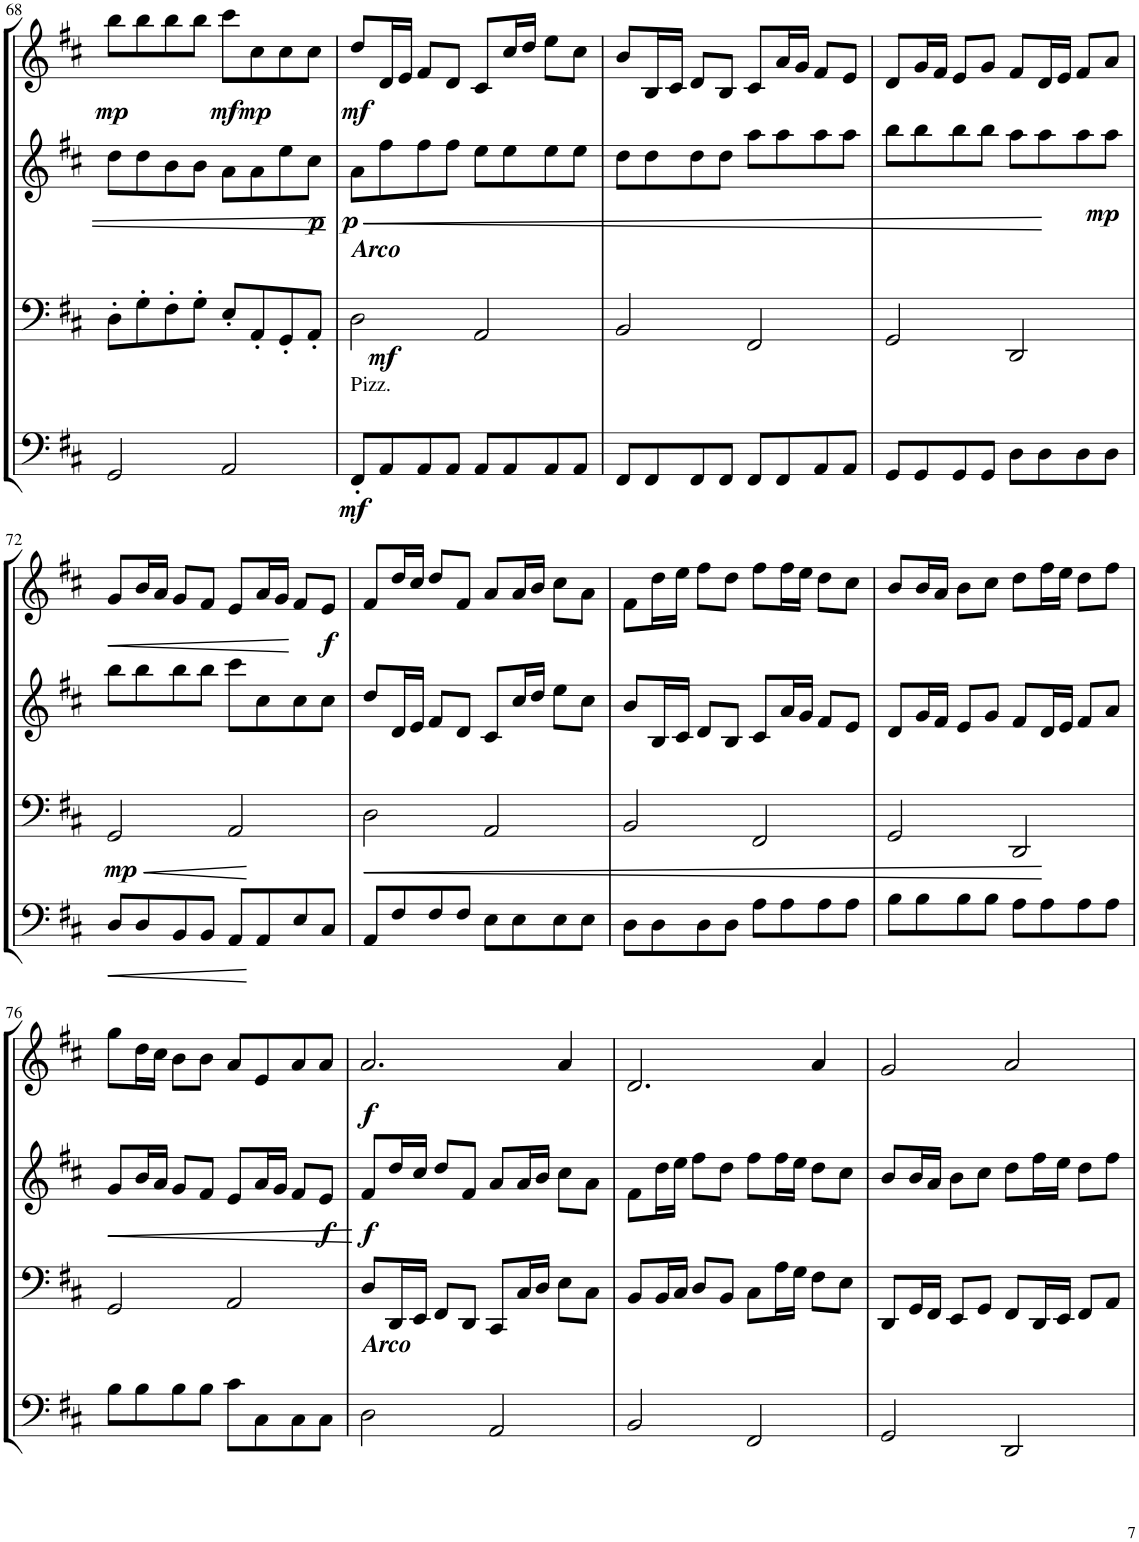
**kern	**kern	**dynam	**kern	**dynam	**kern	**dynam	**kern	**dynam
*part5	*part4	*part4	*part3	*part3	*part2	*part2	*part1	*part1
*staff5	*staff4	*staff4	*staff3	*staff3	*staff2	*staff2	*staff1	*staff1
*I"Optional Violoncello	*I"Violoncello II	*	*I"Violoncello I	*	*I"Violin II	*	*I"Violin I	*
*I'Vc	*I'Vc	*	*	*	*I'Vln	*	*I'Vln	*
!!LO:PB:g=z
*clefF4	*clefF4	*	*clefF4	*	*clefG2	*	*clefG2	*
*k[f#c#]	*k[f#c#]	*	*k[f#c#]	*	*k[f#c#]	*	*k[f#c#]	*
*M4/4	*M4/4	*	*M4/4	*	*M4/4	*	*M4/4	*
=68	=68	=68	=68	=68	=68	=68	=68	=68
!	!	!	!	!	!	!	!	!LO:DY:b
1r	2GG/	.	8D'\L	.	8dd\L	.	8bb\L	mp
.	.	.	8G'\	.	8dd\	.	8bb\	.
.	.	.	8F#'\	.	8b\	.	8bb\	.
.	.	.	8G'\J	.	8b\J	.	8bb\J	.
!	!	!	!	!	!	!	!	!LO:DY:b
.	2AA/	.	8E'/L	.	8a\L	.	8ccc#\L	mf
!	!	!	!	!	!	!	!	!LO:DY:b
.	.	.	8AA'/	.	8a\	.	8cc#\	mp
.	.	.	8GG'/	.	8ee\	.	8cc#\	.
!	!	!	!	!	!	!LO:DY:b	!	!
.	.	.	8AA'/J	.	8cc#\J	p	8cc#\J	.
=69	=69	=69	=69	=69	=69	=69	=69	=69
!	!	!	!LO:TX:a:Bi:t=Arco	!	!	!	!	!
!	!LO:TX:a:t=Pizz.	!	!	!	!	!	!	!
!	!	!LO:DY:b	!	!LO:DY:b	!	!LO:HP:b	!	!
!	!	!	!	!	!	!LO:DY:n=1:b	!	!LO:DY:b
1r	8FF#'/L	mf	2D\	mf	8a\L	< p	8dd/L	mf
.	8AA/	.	.	.	8ff#\	.	16d/L	.
.	.	.	.	.	.	.	16e/JJ	.
.	8AA/	.	.	.	8ff#\	.	8f#/L	.
.	8AA/J	.	.	.	8ff#\J	.	8d/J	.
.	8AA/L	.	2AA/	.	8ee\L	.	8c#/L	.
.	8AA/	.	.	.	8ee\	.	16cc#/L	.
.	.	.	.	.	.	.	16dd/JJ	.
.	8AA/	.	.	.	8ee\	.	8ee\L	.
.	8AA/J	.	.	.	8ee\J	.	8cc#\J	.
=70	=70	=70	=70	=70	=70	=70	=70	=70
1r	8FF#/L	.	2BB/	.	8dd\L	.	8b/L	.
.	8FF#/	.	.	.	8dd\	.	16B/L	.
.	.	.	.	.	.	.	16c#/JJ	.
.	8FF#/	.	.	.	8dd\	.	8d/L	.
.	8FF#/J	.	.	.	8dd\J	.	8B/J	.
.	8FF#/L	.	2FF#/	.	8aa\L	.	8c#/L	.
.	8FF#/	.	.	.	8aa\	.	16a/L	.
.	.	.	.	.	.	.	16g/JJ	.
.	8AA/	.	.	.	8aa\	.	8f#/L	.
.	8AA/J	.	.	.	8aa\J	.	8e/J	.
=71	=71	=71	=71	=71	=71	=71	=71	=71
1r	8GG/L	.	2GG/	.	8bb\L	.	8d/L	.
.	8GG/	.	.	.	8bb\	.	16g/L	.
.	.	.	.	.	.	.	16f#/JJ	.
.	8GG/	.	.	.	8bb\	.	8e/L	.
.	8GG/J	.	.	.	8bb\J	.	8g/J	.
.	8D\L	.	2DD/	.	8aa\L	.	8f#/L	.
.	8D\	.	.	.	8aa\	.	16d/L	.
.	.	.	.	.	.	.	16e/JJ	.
.	8D\	.	.	.	8aa\	.	8f#/L	.
!	!	!	!	!	!	!LO:DY:b	!	!
.	8D\J	.	.	.	8aa\J	mp	8a/J	.
.	.	.	.	.	.	[	.	.
!!LO:LB:g=z
=72	=72	=72	=72	=72	=72	=72	=72	=72
!	!	!LO:HP:b	!	!LO:HP:b	!	!	!	!LO:HP:b
!	!	!	!	!LO:DY:n=1:b	!	!	!	!
1r	8D/L	<	2GG/	< mp	8bb\L	.	8g/L	<
.	8D/	.	.	.	8bb\	.	16b/L	.
.	.	.	.	.	.	.	16a/JJ	.
.	8BB/	.	.	.	8bb\	.	8g/L	.
.	8BB/J	.	.	.	8bb\J	.	8f#/J	.
.	8AA/L	.	2AA/	.	8ccc#\L	.	8e/L	.
.	8AA/	.	.	.	8cc#\	.	16a/L	.
.	.	.	.	.	.	.	16g/JJ	.
.	8E/	.	.	.	8cc#\	.	8f#/L	.
!	!	!	!	!	!	!	!	!LO:DY:b
.	8C#/J	.	.	.	8cc#\J	.	8e/J	f
.	.	[	.	[	.	.	.	[
=73	=73	=73	=73	=73	=73	=73	=73	=73
!	!	!	!	!LO:HP:b	!	!	!	!
1r	8AA/L	.	2D\	<	8dd/L	.	8f#/L	.
.	8F#/	.	.	.	16d/L	.	16dd/L	.
.	.	.	.	.	16e/JJ	.	16cc#/JJ	.
.	8F#/	.	.	.	8f#/L	.	8dd/L	.
.	8F#/J	.	.	.	8d/J	.	8f#/J	.
.	8E\L	.	2AA/	.	8c#/L	.	8a/L	.
.	8E\	.	.	.	16cc#/L	.	16a/L	.
.	.	.	.	.	16dd/JJ	.	16b/JJ	.
.	8E\	.	.	.	8ee\L	.	8cc#\L	.
.	8E\J	.	.	.	8cc#\J	.	8a\J	.
=74	=74	=74	=74	=74	=74	=74	=74	=74
1r	8D\L	.	2BB/	.	8b/L	.	8f#\L	.
.	8D\	.	.	.	16B/L	.	16dd\L	.
.	.	.	.	.	16c#/JJ	.	16ee\JJ	.
.	8D\	.	.	.	8d/L	.	8ff#\L	.
.	8D\J	.	.	.	8B/J	.	8dd\J	.
.	8A\L	.	2FF#/	.	8c#/L	.	8ff#\L	.
.	8A\	.	.	.	16a/L	.	16ff#\L	.
.	.	.	.	.	16g/JJ	.	16ee\JJ	.
.	8A\	.	.	.	8f#/L	.	8dd\L	.
.	8A\J	.	.	.	8e/J	.	8cc#\J	.
=75	=75	=75	=75	=75	=75	=75	=75	=75
2GG	8B\L	.	2GG/	.	8d/L	.	8b/L	.
.	8B\	.	.	.	16g/L	.	16b/L	.
.	.	.	.	.	16f#/JJ	.	16a/JJ	.
.	8B\	.	.	.	8e/L	.	8b\L	.
.	8B\J	.	.	.	8g/J	.	8cc#\J	.
2DD	8A\L	.	2DD/	.	8f#/L	.	8dd\L	.
.	8A\	.	.	.	16d/L	.	16ff#\L	.
.	.	.	.	.	16e/JJ	.	16ee\JJ	.
.	8A\	.	.	.	8f#/L	.	8dd\L	.
.	8A\J	.	.	.	8a/J	.	8ff#\J	.
.	.	.	.	[	.	.	.	.
!!LO:LB:g=z
=76	=76	=76	=76	=76	=76	=76	=76	=76
!	!	!	!	!	!	!LO:HP:b	!	!
1r	8B\L	.	2GG/	.	8g/L	<	8gg\L	.
.	8B\	.	.	.	16b/L	.	16dd\L	.
.	.	.	.	.	16a/JJ	.	16cc#\JJ	.
.	8B\	.	.	.	8g/L	.	8b\L	.
.	8B\J	.	.	.	8f#/J	.	8b\J	.
.	8c#\L	.	2AA/	.	8e/L	.	8a/L	.
.	8C#\	.	.	.	16a/L	.	8e/	.
.	.	.	.	.	16g/JJ	.	.	.
.	8C#\	.	.	.	8f#/L	.	8a/	.
!	!	!	!	!	!	!LO:DY:b	!	!
.	8C#\J	.	.	.	8e/J	f	8a/J	.
.	.	.	.	.	.	[	.	.
=77	=77	=77	=77	=77	=77	=77	=77	=77
!	!LO:TX:a:Bi:t=Arco	!	!	!	!	!	!	!
!	!	!	!	!	!	!LO:DY:b	!	!LO:DY:b
1r	2D\	.	8D/L	.	8f#/L	f	2.a/	f
.	.	.	16DD/L	.	16dd/L	.	.	.
.	.	.	16EE/JJ	.	16cc#/JJ	.	.	.
.	.	.	8FF#/L	.	8dd/L	.	.	.
.	.	.	8DD/J	.	8f#/J	.	.	.
.	2AA/	.	8CC#/L	.	8a/L	.	.	.
.	.	.	16C#/L	.	16a/L	.	.	.
.	.	.	16D/JJ	.	16b/JJ	.	.	.
.	.	.	8E\L	.	8cc#\L	.	4a/	.
.	.	.	8C#\J	.	8a\J	.	.	.
=78	=78	=78	=78	=78	=78	=78	=78	=78
1r	2BB/	.	8BB/L	.	8f#\L	.	2.d/	.
.	.	.	16BB/L	.	16dd\L	.	.	.
.	.	.	16C#/JJ	.	16ee\JJ	.	.	.
.	.	.	8D/L	.	8ff#\L	.	.	.
.	.	.	8BB/J	.	8dd\J	.	.	.
.	2FF#/	.	8C#\L	.	8ff#\L	.	.	.
.	.	.	16A\L	.	16ff#\L	.	.	.
.	.	.	16G\JJ	.	16ee\JJ	.	.	.
.	.	.	8F#\L	.	8dd\L	.	4a/	.
.	.	.	8E\J	.	8cc#\J	.	.	.
=79	=79	=79	=79	=79	=79	=79	=79	=79
1r	2GG/	.	8DD/L	.	8b/L	.	2g/	.
.	.	.	16GG/L	.	16b/L	.	.	.
.	.	.	16FF#/JJ	.	16a/JJ	.	.	.
.	.	.	8EE/L	.	8b\L	.	.	.
.	.	.	8GG/J	.	8cc#\J	.	.	.
.	2DD/	.	8FF#/L	.	8dd\L	.	2a/	.
.	.	.	16DD/L	.	16ff#\L	.	.	.
.	.	.	16EE/JJ	.	16ee\JJ	.	.	.
.	.	.	8FF#/L	.	8dd\L	.	.	.
.	.	.	8AA/J	.	8ff#\J	.	.	.
=	=	=	=	=	=	=	=	=
*-	*-	*-	*-	*-	*-	*-	*-	*-
